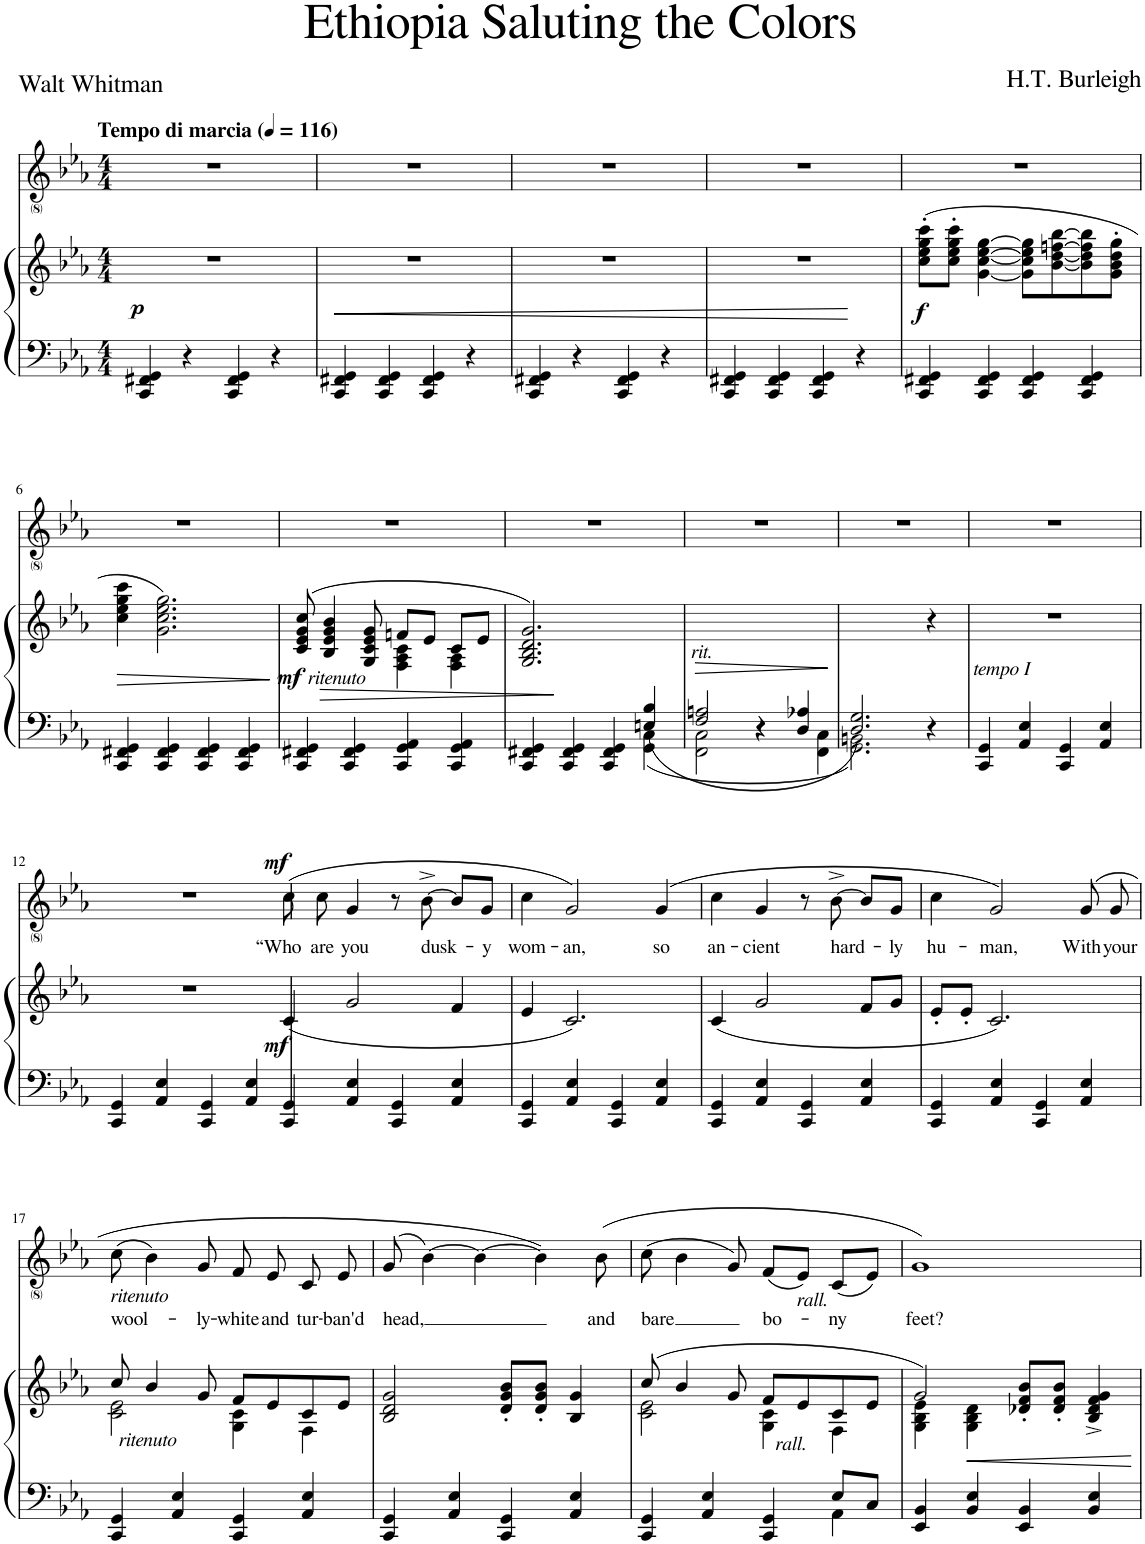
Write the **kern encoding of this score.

**kern	**kern	**dynam	**kern	**text	**dynam
*part2	*part2	*part2	*part1	*part1	*part1
*staff3	*staff2	*staff2/3	*staff1	*staff1	*staff1
*I"Piano	*	*	*I"Voice	*	*
*I'Pno	*	*	*	*	*
*clefF4	*clefG2	*	*clefG2	*	*
*k[b-e-a-]	*k[b-e-a-]	*	*k[b-e-a-]	*	*
*M4/4	*M4/4	*	*M4/4	*	*
*MM116	*MM116	*	*MM116	*	*
=1	=1	=1	=1	=1	=1
!	!	!	!LO:TX:a:B:t=Tempo di marcia	!	!
!	!	!LO:DY:b	!	!	!
4CC/'~ 4FF#X/'~ 4GG/'~	1r	p	1r	.	.
4r	.	.	.	.	.
4CC/'~ 4FF#/'~ 4GG/'~	.	.	.	.	.
4r	.	.	.	.	.
=2	=2	=2	=2	=2	=2
4CC/'~ 4FF#X/'~ 4GG/'~	1r	.	1r	.	.
4CC/'~ 4FF#/'~ 4GG/'~	.	.	.	.	.
4CC/'~ 4FF#/'~ 4GG/'~	.	.	.	.	.
4r	.	.	.	.	.
=3	=3	=3	=3	=3	=3
4CC/'~ 4FF#X/'~ 4GG/'~	1r	.	1r	.	.
4r	.	.	.	.	.
4CC/'~ 4FF#/'~ 4GG/'~	.	.	.	.	.
4r	.	.	.	.	.
=4	=4	=4	=4	=4	=4
4CC/'~ 4FF#X/'~ 4GG/'~	1r	.	1r	.	.
4CC/'~ 4FF#/'~ 4GG/'~	.	.	.	.	.
4CC/'~ 4FF#/'~ 4GG/'~	.	.	.	.	.
4r	.	.	.	.	.
=5	=5	=5	=5	=5	=5
!	!	!LO:DY:b	!	!	!
4CC/'~ 4FF#X/'~ 4GG/'~	(8cc\' 8ee-\' 8gg\' 8ccc\'L	f	1r	.	.
.	8cc\' 8ee-\' 8gg\' 8ccc\'J	.	.	.	.
4CC/'~ 4FF#/'~ 4GG/'~	[4g\ [<4cc\ [4ee-\ [4gg\	.	.	.	.
4CC/'~ 4FF#/'~ 4GG/'~	8g\] 8cc\] 8ee-\] 8gg\]L	.	.	.	.
.	[8b-\ [<8dd\ [8ffn\ [8bb-\	.	.	.	.
4CC/'~ 4FF#/'~ 4GG/'~	8b-\] 8dd\] 8ff\] 8bb-\]	.	.	.	.
.	8g\' 8b-\' 8dd\' 8gg\'J	.	.	.	.
!!LO:LB:g=z
=6	=6	=6	=6	=6	=6
!	!	!LO:HP:b	!	!	!
4CC/'~ 4FF#X/'~ 4GG/'~	4cc\ 4ee-\ 4gg\ 4ccc\	>	1r	.	.
4CC/'~ 4FF#/'~ 4GG/'~	2.g\ 2.cc\ 2.ee-\ 2.gg\)	.	.	.	.
4CC/'~ 4FF#/'~ 4GG/'~	.	.	.	.	.
4CC/'~ 4FF#/'~ 4GG/'~	.	.	.	.	.
.	.	]	.	.	.
=7	=7	=7	=7	=7	=7
*	*^	*	*	*	*
!	!LO:TX:b:i:t=ritenuto	!	!	!	!	!
!	!	!	!LO:DY:b	!	!	!
4CC/'~ 4FF#X/'~ 4GG/'~	(8c/ 8e-/ 8g/ 8cc/	2ryy	mf	1r	.	.
.	4B-/ 4e-/ 4g/ 4b-/	.	.	.	.	.
4CC/'~ 4FF#/'~ 4GG/'~	.	.	.	.	.	.
.	8G/ 8c/ 8e-/ 8g/	.	.	.	.	.
4CC/'~ 4GG/'~ 4AA-/'~	8fn/L	4F\ 4A-\ 4c\	.	.	.	.
.	8e-/J	.	.	.	.	.
4CC/'~ 4GG/'~ 4AA-/'~	8c/L	4F\ 4A-\	.	.	.	.
.	8e-/J	.	.	.	.	.
*	*v	*v	*	*	*	*
=8	=8	=8	=8	=8	=8
*^	*	*	*	*	*
2.ryy	4CC/'~ 4FF#X/'~ 4GG/'~	2.G/ 2.B-/ 2.d/ 2.g/)	.	1r	.	.
.	4CC/'~ 4FF#/'~ 4GG/'~	.	.	.	.	.
.	4CC/'~ 4FF#/'~ 4GG/'~	.	.	.	.	.
4En/ 4B-/	4GG\ 4C\	4ryy	.	.	.	.
=9	=9	=9	=9	=9	=9	=9
!	!	!LO:TX:b:i:t=rit.	!	!	!	!
2F/ 2An/	2FF\ 2C\	2ryy	.	1r	.	.
4ryy	4r	4r	.	.	.	.
4D/ 4A-X/	4FF\ 4C\	4ryy	.	.	.	.
=10	=10	=10	=10	=10	=10	=10
2.D/ 2.G/	2.GG\ 2.BBn\	2.ryy	.	1r	.	.
4ryy	4r	4r	.	.	.	.
=11	=11	=11	=11	=11	=11	=11
!	!	!LO:TX:b:i:t=tempo I	!	!	!	!
*v	*v	*	*	*	*	*
4CC/'~ 4GG/'~	1r	.	1r	.	.
4AA-/'~ 4E-/'~	.	.	.	.	.
4CC/'~ 4GG/'~	.	.	.	.	.
4AA-/'~ 4E-/'~	.	.	.	.	.
!!LO:LB:g=z
=12	=12	=12	=12	=12	=12
4CC/'~ 4GG/'~	1r	.	1r	.	.
4AA-/'~ 4E-/'~	.	.	.	.	.
4CC/'~ 4GG/'~	.	.	.	.	.
4AA-/'~ 4E-/'~	.	.	.	.	.
=13	=13	=13	=13	=13	=13
!	!	!LO:DY:b	!	!LO:LY:b	!LO:DY:a
4CC/'~ 4GG/'~	(4c/	mf	(8cc\	“Who	mf
!	!	!	!	!LO:LY:b	!
.	.	.	8cc\	are	.
!	!	!	!	!LO:LY:b	!
4AA-/'~ 4E-/'~	2g/	.	4g/	you	.
4CC/'~ 4GG/'~	.	.	8r	.	.
!	!	!	!	!LO:LY:b	!
.	.	.	[8b-^\	dusk-	.
4AA-/'~ 4E-/'~	4f/	.	8b-/L]	.	.
!	!	!	!	!LO:LY:b	!
.	.	.	8g/J	-y	.
=14	=14	=14	=14	=14	=14
!	!	!	!	!LO:LY:b	!
4CC/'~ 4GG/'~	4e-/	.	4cc\	wom-	.
!	!	!	!	!LO:LY:b	!
4AA-/'~ 4E-/'~	2.c/)	.	2g/)	-an,	.
4CC/'~ 4GG/'~	.	.	.	.	.
!	!	!	!	!LO:LY:b	!
4AA-/'~ 4E-/'~	.	.	(4g/	so	.
=15	=15	=15	=15	=15	=15
!	!	!	!	!LO:LY:b	!
4CC/'~ 4GG/'~	(4c/	.	4cc\	an-	.
!	!	!	!	!LO:LY:b	!
4AA-/'~ 4E-/'~	2g/	.	4g/	-cient	.
4CC/'~ 4GG/'~	.	.	8r	.	.
!	!	!	!	!LO:LY:b	!
.	.	.	[8b-^\	hard-	.
4AA-/'~ 4E-/'~	8f/L	.	8b-/L]	.	.
!	!	!	!	!LO:LY:b	!
.	8g/J	.	8g/J	-ly	.
=16	=16	=16	=16	=16	=16
!	!	!	!	!LO:LY:b	!
4CC/'~ 4GG/'~	8e-'/L	.	4cc\	hu-	.
.	8e-'/J	.	.	.	.
!	!	!	!	!LO:LY:b	!
4AA-/'~ 4E-/'~	2.c/)	.	2g/)	-man,	.
4CC/'~ 4GG/'~	.	.	.	.	.
!	!	!	!	!LO:LY:b	!
4AA-/'~ 4E-/'~	.	.	(8g/	With	.
!	!	!	!	!LO:LY:b	!
.	.	.	8g/	your	.
!!LO:LB:g=z
=17	=17	=17	=17	=17	=17
*	*^	*	*	*	*
!	!	!	!	!LO:TX:b:i:t=ritenuto	!	!
!	!LO:TX:b:i:t=ritenuto	!	!	!	!	!
!	!	!	!	!	!LO:LY:b	!
4CC/'~ 4GG/'~	8cc/	2c\ 2e-\	.	(8cc\	wool-	.
.	4b-/	.	.	4b-\)	.	.
4AA-/'~ 4E-/'~	.	.	.	.	.	.
!	!	!	!	!	!LO:LY:b	!
.	8g/	.	.	8g/	-ly-	.
!	!	!	!	!	!LO:LY:b	!
4CC/'~ 4GG/'~	8f/L	4G\ 4c\	.	8f/	-white	.
!	!	!	!	!	!LO:LY:b	!
.	8e-/	.	.	8e-/	and	.
!	!	!	!	!	!LO:LY:b	!
4AA-/'~ 4E-/'~	8c/	4F\	.	8c/	tur-	.
!	!	!	!	!	!LO:LY:b	!
.	8e-/J	.	.	8e-/	-ban'd	.
*	*v	*v	*	*	*	*
=18	=18	=18	=18	=18	=18
!	!	!	!	!LO:LY:b	!
4CC/'~ 4GG/'~	2B-/ 2d/ 2g/	.	(8g/	head,	.
.	.	.	[4b-\)	.	.
4AA-/'~ 4E-/'~	.	.	.	.	.
.	.	.	4b-\_	.	.
4CC/'~ 4GG/'~	8d/' 8g/' 8b-/'L	.	.	.	.
.	8d/' 8g/' 8b-/'J	.	4b-\])	.	.
4AA-/'~ 4E-/'~	4B-/ 4g/	.	.	.	.
!	!	!	!	!LO:LY:b	!
.	.	.	(8b-\	and	.
=19	=19	=19	=19	=19	=19
*^	*^	*	*	*	*
!	!	!	!	!	!	!LO:LY:b	!
4CC/'~ 4GG/'~	2.ryy	(8cc/	2c\ 2e-\	.	(8cc\	bare	.
.	.	4b-/	.	.	4b-\	.	.
4AA-/'~ 4E-/'~	.	.	.	.	.	.	.
.	.	8g/	.	.	8g/)	.	.
!	!	!LO:TX:b:i:t=rall.	!	!	!	!	!
!	!	!	!	!	!	!LO:LY:b	!
4CC/'~ 4GG/'~	.	8f/L	4G\ 4c\	.	(8f/L	bo-	.
!	!	!	!	!	!LO:TX:b:i:t=rall.	!	!
.	.	8e-/	.	.	8e-/J)	.	.
!	!	!	!	!	!	!LO:LY:b	!
8E-/L	4AA-\	8c/	4F\	.	(8c/L	-ny	.
8C/J	.	8e-/J	.	.	8e-/J)	.	.
*v	*v	*	*	*	*	*	*
=20	=20	=20	=20	=20	=20	=20
!	!	!	!	!	!LO:LY:b	!
4EE-/'~ 4BB-/'~	2g/)	4G\ 4B-\ 4e-\	.	1g)	feet?	.
4BB-/'~ 4E-/'~	.	4G\ 4B-\ 4d\	.	.	.	.
4EE-/'~ 4BB-/'~	8d-X/' 8f/' 8b-/'L	2ryy	.	.	.	.
.	8d-/' 8f/' 8b-/'J	.	.	.	.	.
4BB-/'~ 4E-/'~	4B-/^ 4d-/^ 4f/^ 4g/^	.	.	.	.	.
*	*v	*v	*	*	*	*
=	=	=	=	=	=
*-	*-	*-	*-	*-	*-
